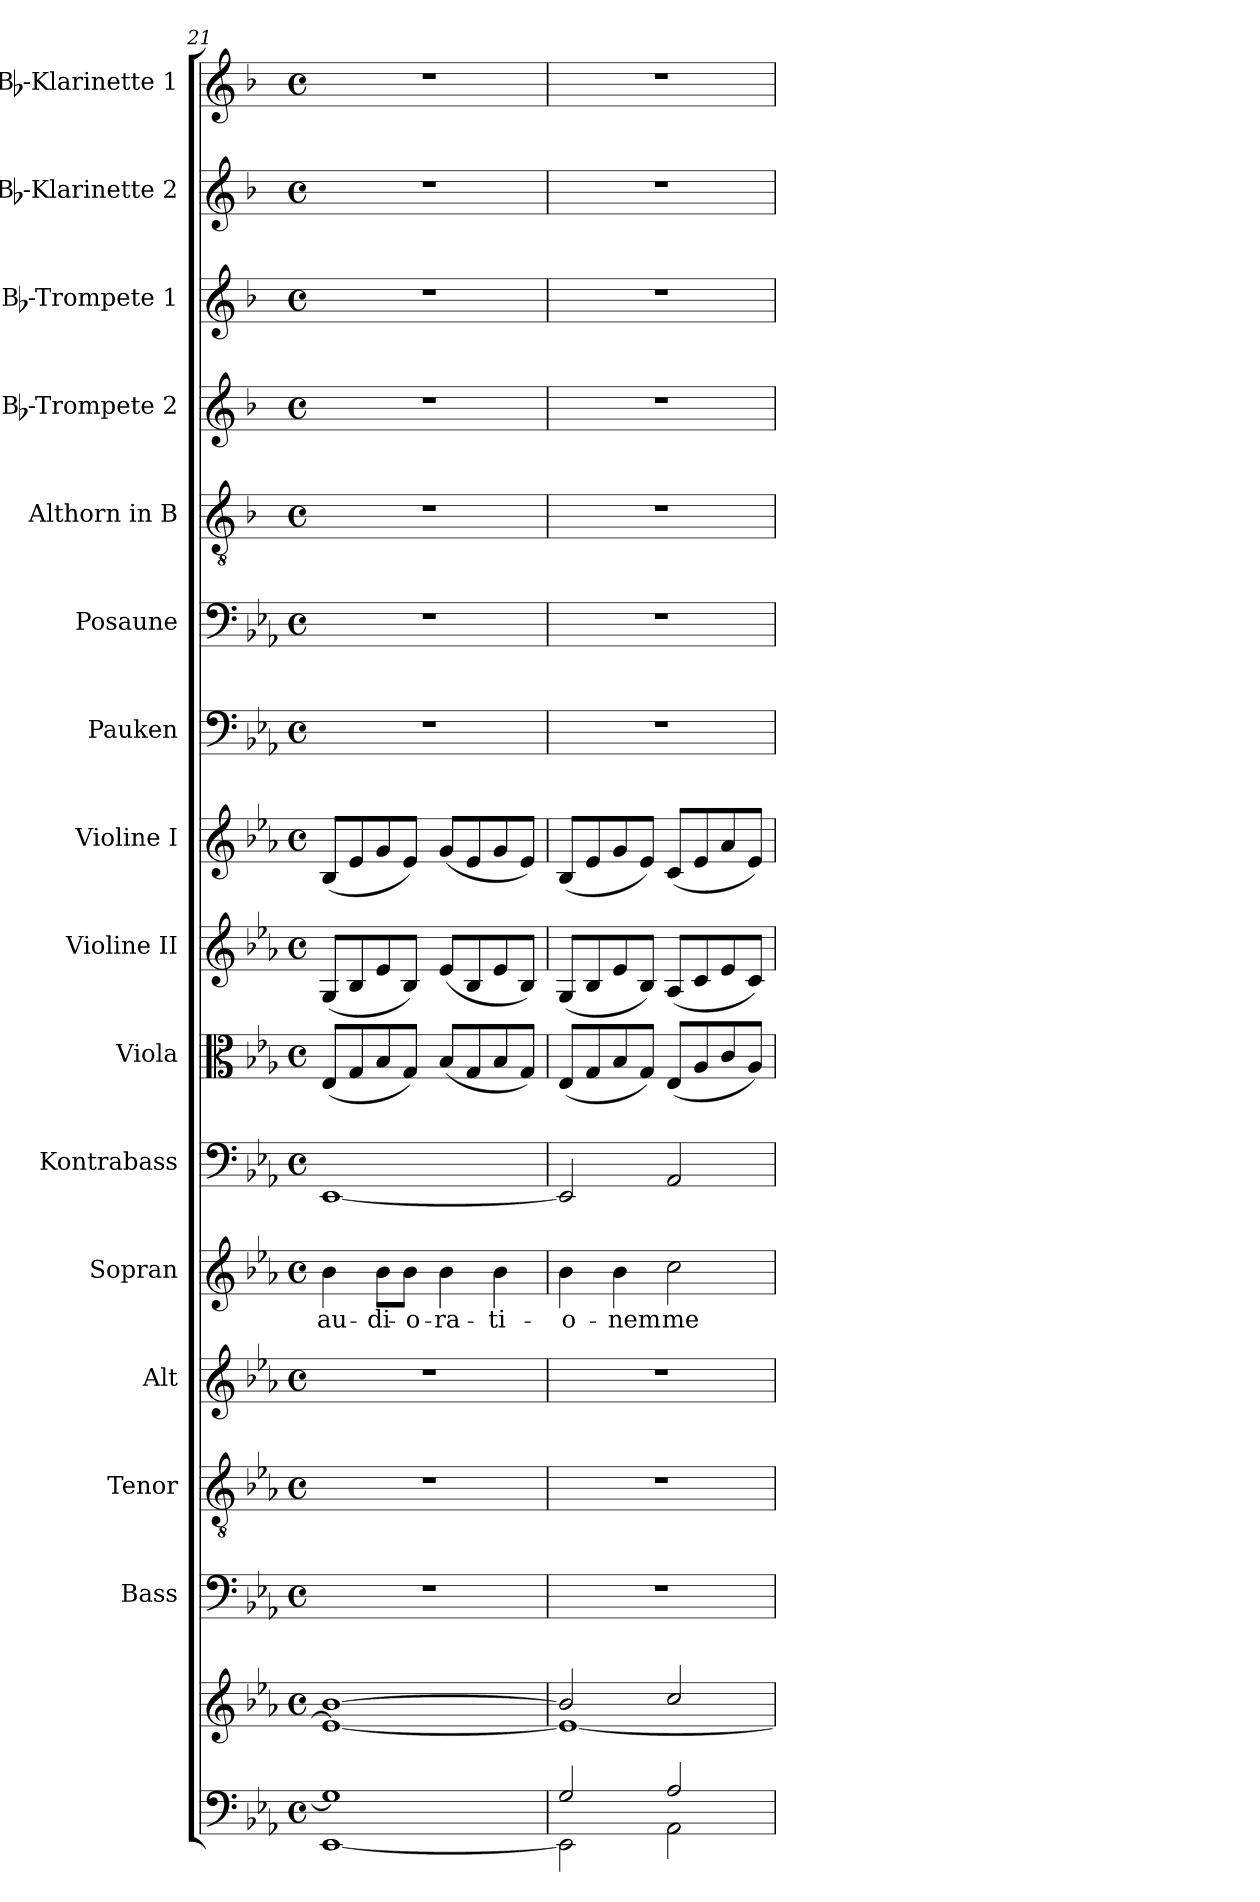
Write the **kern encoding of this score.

**kern	**kern	**kern	**kern	**kern	**kern	**text	**kern	**kern	**kern	**kern	**kern	**kern	**kern	**kern	**kern	**kern	**kern
*part16	*part16	*part15	*part14	*part13	*part12	*part12	*part11	*part10	*part9	*part8	*part7	*part6	*part5	*part4	*part3	*part2	*part1
*staff17	*staff16	*staff15	*staff14	*staff13	*staff12	*staff12	*staff11	*staff10	*staff9	*staff8	*staff7	*staff6	*staff5	*staff4	*staff3	*staff2	*staff1
*	*	*I"Bass	*I"Tenor	*I"Alt	*I"Sopran	*	*I"Kontrabass	*I"Viola	*I"Violine II	*I"Violine I	*I"Pauken	*I"Posaune	*I"Althorn in B	*I"Bb-Trompete 2	*I"Bb-Trompete 1	*I"Bb-Klarinette 2	*I"Bb-Klarinette 1
*	*	*I'B.	*I'T.	*I'A.	*I'S.	*	*I'Kb.	*I'Vla.	*I'Vl. II	*I'Vl. I	*I'Pk.	*I'Pos.	*	*I'Bb Trp. 2	*I'Bb Trp. 1	*I'Bb Kl. 2	*I'Bb Kl. 1
*clefF4	*clefG2	*clefF4	*clefGv2	*clefG2	*clefG2	*	*clefF4	*clefC3	*clefG2	*clefG2	*clefF4	*clefF4	*clefGv2	*clefG2	*clefG2	*clefG2	*clefG2
*	*	*	*	*	*	*	*ITrd7c12	*	*	*	*	*	*ITrd1c2	*ITrd1c2	*ITrd1c2	*ITrd1c2	*ITrd1c2
*k[b-e-a-]	*k[b-e-a-]	*k[b-e-a-]	*k[b-e-a-]	*k[b-e-a-]	*k[b-e-a-]	*	*k[b-e-a-]	*k[b-e-a-]	*k[b-e-a-]	*k[b-e-a-]	*k[b-e-a-]	*k[b-e-a-]	*k[b-e-a-]	*k[b-e-a-]	*k[b-e-a-]	*k[b-e-a-]	*k[b-e-a-]
*E-:	*E-:	*E-:	*E-:	*E-:	*E-:	*	*E-:	*E-:	*E-:	*E-:	*E-:	*E-:	*E-:	*E-:	*E-:	*E-:	*E-:
*M4/4	*M4/4	*M4/4	*M4/4	*M4/4	*M4/4	*	*M4/4	*M4/4	*M4/4	*M4/4	*M4/4	*M4/4	*M4/4	*M4/4	*M4/4	*M4/4	*M4/4
*met(c)	*met(c)	*met(c)	*met(c)	*met(c)	*met(c)	*	*met(c)	*met(c)	*met(c)	*met(c)	*met(c)	*met(c)	*met(c)	*met(c)	*met(c)	*met(c)	*met(c)
=21	=21	=21	=21	=21	=21	=21	=21	=21	=21	=21	=21	=21	=21	=21	=21	=21	=21
*^	*^	*	*	*	*	*	*	*	*	*	*	*	*	*	*	*	*
!	!	!	!	!	!	!	!	!LO:LY:b	!	!	!	!	!	!	!	!	!	!	!
1G]	[<1EE-	[>1b-	1e-_	1r	1r	1r	4b-\	-au-	[1EEE-	(<8E-/L	(<8G/L	(<8B-/L	1r	1r	1r	1r	1r	1r	1r
.	.	.	.	.	.	.	.	.	.	8G/	8B-/	8e-/	.	.	.	.	.	.	.
!	!	!	!	!	!	!	!	!LO:LY:b	!	!	!	!	!	!	!	!	!	!	!
.	.	.	.	.	.	.	8b-\L	-di-	.	8B-/	8e-/	8g/	.	.	.	.	.	.	.
!	!	!	!	!	!	!	!	!LO:LY:b	!	!	!	!	!	!	!	!	!	!	!
.	.	.	.	.	.	.	8b-\J	-o-	.	8G/J)	8B-/J)	8e-/J)	.	.	.	.	.	.	.
!	!	!	!	!	!	!	!	!LO:LY:b	!	!	!	!	!	!	!	!	!	!	!
.	.	.	.	.	.	.	4b-\	-ra-	.	(<8B-/L	(<8e-/L	(<8g/L	.	.	.	.	.	.	.
.	.	.	.	.	.	.	.	.	.	8G/	8B-/	8e-/	.	.	.	.	.	.	.
!	!	!	!	!	!	!	!	!LO:LY:b	!	!	!	!	!	!	!	!	!	!	!
.	.	.	.	.	.	.	4b-\	-ti-	.	8B-/	8e-/	8g/	.	.	.	.	.	.	.
.	.	.	.	.	.	.	.	.	.	8G/J)	8B-/J)	8e-/J)	.	.	.	.	.	.	.
=22	=22	=22	=22	=22	=22	=22	=22	=22	=22	=22	=22	=22	=22	=22	=22	=22	=22	=22	=22
!	!	!	!	!	!	!	!	!LO:LY:b	!	!	!	!	!	!	!	!	!	!	!
2G/	2EE-\]	2b-/]	1e-_	1r	1r	1r	4b-\	-o-	2EEE-/]	(<8E-/L	(<8G/L	(<8B-/L	1r	1r	1r	1r	1r	1r	1r
.	.	.	.	.	.	.	.	.	.	8G/	8B-/	8e-/	.	.	.	.	.	.	.
!	!	!	!	!	!	!	!	!LO:LY:b	!	!	!	!	!	!	!	!	!	!	!
.	.	.	.	.	.	.	4b-\	-nem	.	8B-/	8e-/	8g/	.	.	.	.	.	.	.
.	.	.	.	.	.	.	.	.	.	8G/J)	8B-/J)	8e-/J)	.	.	.	.	.	.	.
!	!	!	!	!	!	!	!	!LO:LY:b	!	!	!	!	!	!	!	!	!	!	!
2A-/	2AA-\	2cc/	.	.	.	.	2cc\	me-	2AAA-/	(<8E-/L	(<8A-/L	(<8c/L	.	.	.	.	.	.	.
.	.	.	.	.	.	.	.	.	.	8A-/	8c/	8e-/	.	.	.	.	.	.	.
.	.	.	.	.	.	.	.	.	.	8c/	8e-/	8a-/	.	.	.	.	.	.	.
.	.	.	.	.	.	.	.	.	.	8A-/J)	8c/J)	8e-/J)	.	.	.	.	.	.	.
*v	*v	*	*	*	*	*	*	*	*	*	*	*	*	*	*	*	*	*	*
*	*v	*v	*	*	*	*	*	*	*	*	*	*	*	*	*	*	*	*
=	=	=	=	=	=	=	=	=	=	=	=	=	=	=	=	=	=
*-	*-	*-	*-	*-	*-	*-	*-	*-	*-	*-	*-	*-	*-	*-	*-	*-	*-
